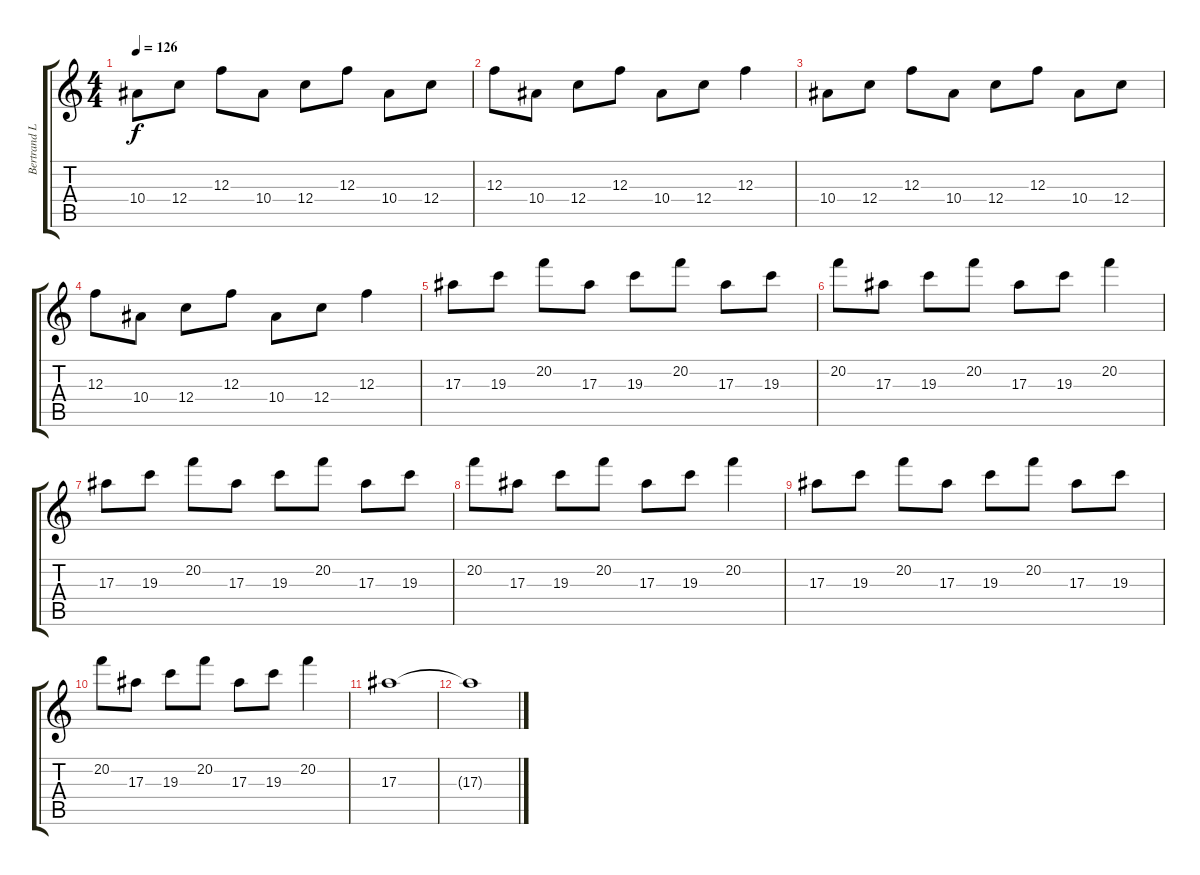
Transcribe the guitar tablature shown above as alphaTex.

\track ("Bertrand Lead" "Bertrand L") {instrument overdrivenguitar}
\staff {score tabs}
\tuning (D4 A3 F3 C3 G2 C2) {hide}
\ts (4 4)
\tempo 126
\clef g2
\ks c
10.4.8{dy f} 12.4.8 12.3.8 10.4.8 12.4.8 12.3.8 10.4.8 12.4.8 |
12.3.8 10.4.8 12.4.8 12.3.8 10.4.8 12.4.8 12.3.4 |
10.4.8 12.4.8 12.3.8 10.4.8 12.4.8 12.3.8 10.4.8 12.4.8 |
12.3.8 10.4.8 12.4.8 12.3.8 10.4.8 12.4.8 12.3.4 |
17.3.8 19.3.8 20.2.8 17.3.8 19.3.8 20.2.8 17.3.8 19.3.8 |
20.2.8 17.3.8 19.3.8 20.2.8 17.3.8 19.3.8 20.2.4 |
17.3.8 19.3.8 20.2.8 17.3.8 19.3.8 20.2.8 17.3.8 19.3.8 |
20.2.8 17.3.8 19.3.8 20.2.8 17.3.8 19.3.8 20.2.4 |
17.3.8 19.3.8 20.2.8 17.3.8 19.3.8 20.2.8 17.3.8 19.3.8 |
20.2.8 17.3.8 19.3.8 20.2.8 17.3.8 19.3.8 20.2.4 |
17.3.1 |
17.3{t}.1
